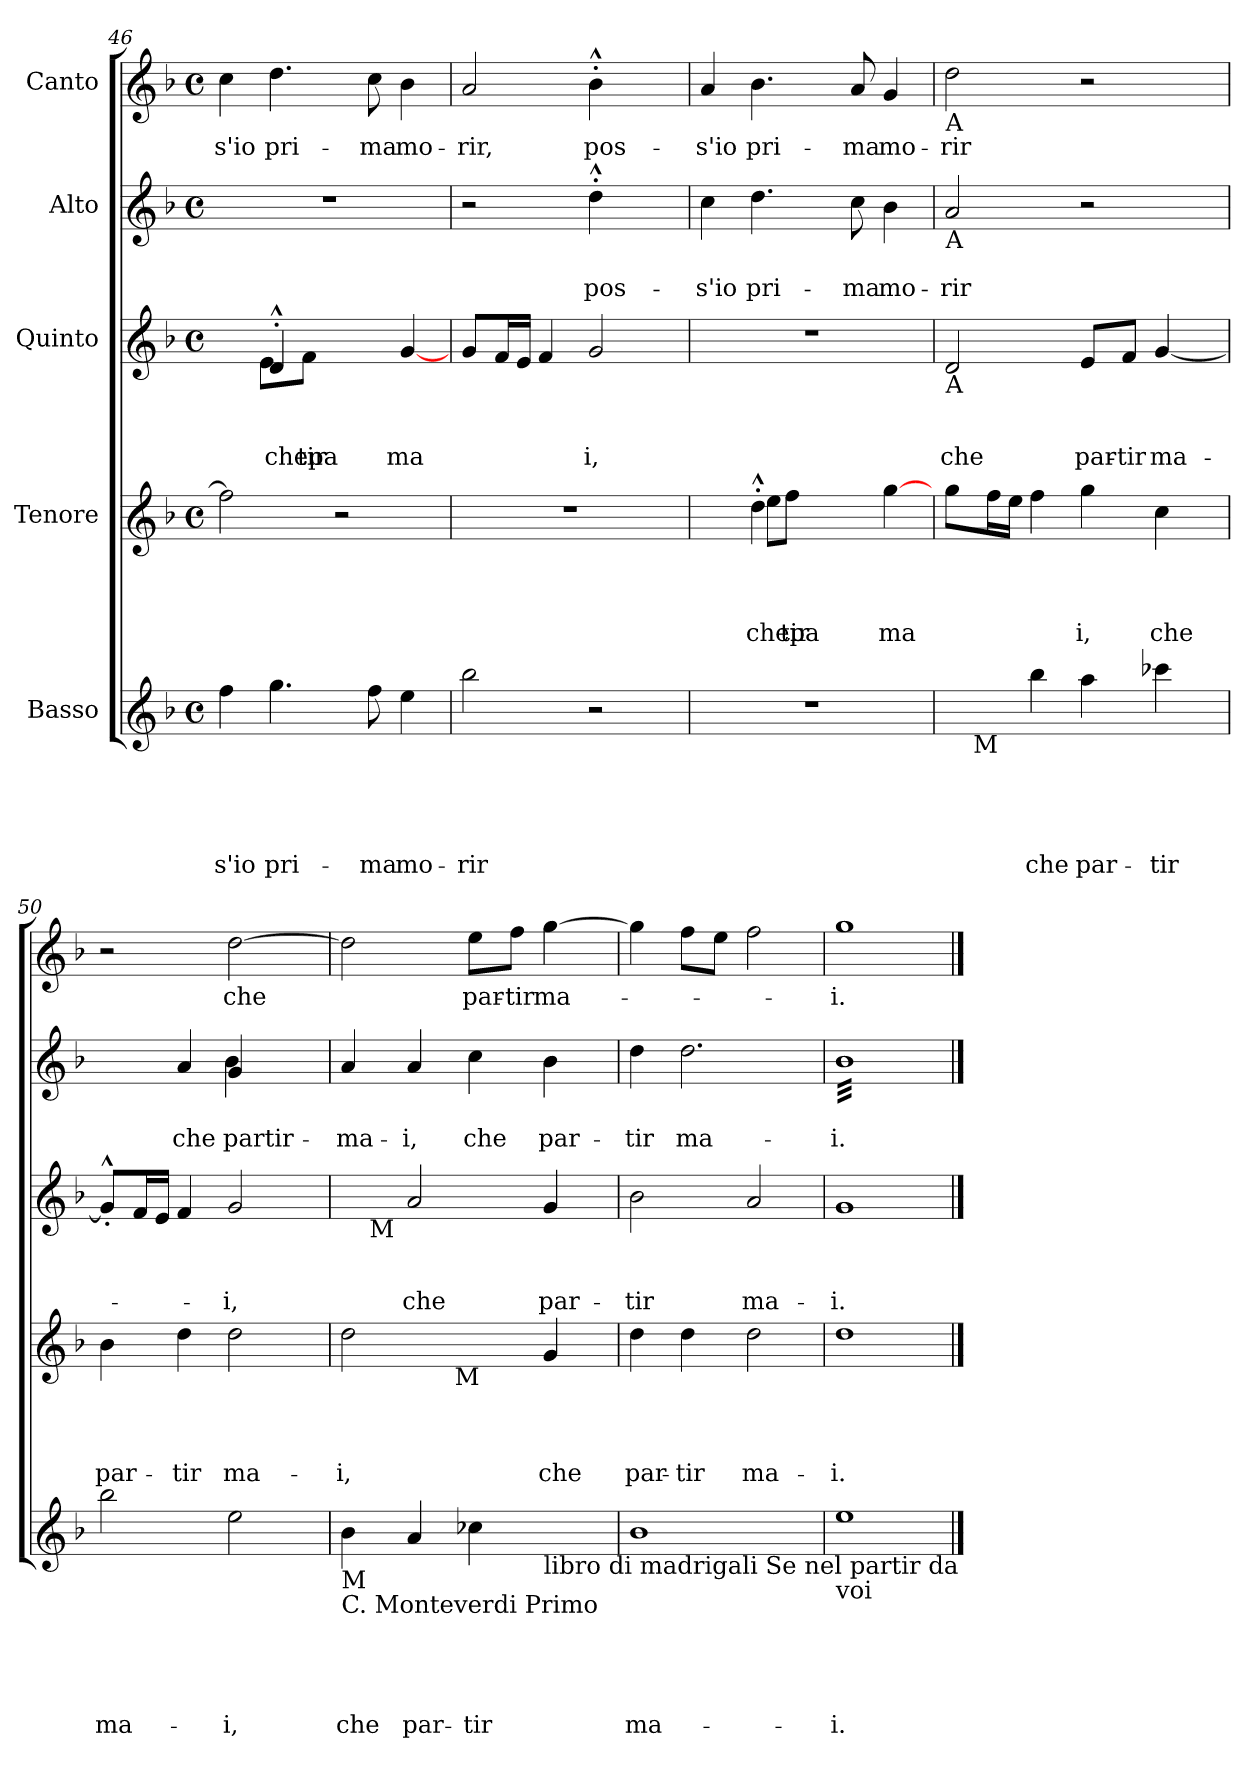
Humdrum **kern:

**kern	**text	**text	**text	**text	**text	**kern	**text	**text	**text	**text	**kern	**text	**text	**text	**kern	**text	**text	**kern	**text
*part5	*part5	*part5	*part5	*part5	*part5	*part4	*part4	*part4	*part4	*part4	*part3	*part3	*part3	*part3	*part2	*part2	*part2	*part1	*part1
*staff5	*staff5	*staff5	*staff5	*staff5	*staff5	*staff4	*staff4	*staff4	*staff4	*staff4	*staff3	*staff3	*staff3	*staff3	*staff2	*staff2	*staff2	*staff1	*staff1
*I"Basso	*	*	*	*	*	*I"Tenore	*	*	*	*	*I"Quinto	*	*	*	*I"Alto	*	*	*I"Canto	*
*clefG2	*	*	*	*	*	*clefG2	*	*	*	*	*clefG2	*	*	*	*clefG2	*	*	*clefG2	*
*k[b-]	*	*	*	*	*	*k[b-]	*	*	*	*	*k[b-]	*	*	*	*k[b-]	*	*	*k[b-]	*
*F:	*	*	*	*	*	*F:	*	*	*	*	*F:	*	*	*	*F:	*	*	*F:	*
*M4/4	*	*	*	*	*	*M4/4	*	*	*	*	*M4/4	*	*	*	*M4/4	*	*	*M4/4	*
*met(c)	*	*	*	*	*	*met(c)	*	*	*	*	*met(c)	*	*	*	*met(c)	*	*	*met(c)	*
=46	=46	=46	=46	=46	=46	=46	=46	=46	=46	=46	=46	=46	=46	=46	=46	=46	=46	=46	=46
!	!	!	!	!	!LO:LY:b	!	!	!	!	!	!	!	!	!	!	!	!	!	!LO:LY:b
*	*	*	*	*	*	*	*	*	*	*	*^	*	*	*	*	*	*	*	*
4ff\	.	.	.	.	-s'io	2ff\]	.	.	.	.	4ryy	4ryy	.	.	.	1r	.	.	4cc\	-s'io
!	!	!	!	!	!LO:LY:b	!	!	!	!	!	!	!	!	!	!LO:LY:b	!	!	!	!	!LO:LY:b
4.gg\	.	.	.	.	pri-	.	.	.	.	.	4d^^>'>/	8e\L	.	.	chepa	.	.	.	4.dd\	pri-
!	!	!	!	!	!	!	!	!	!	!	!	!	!	!	!LO:LY:b	!	!	!	!	!
.	.	.	.	.	.	.	.	.	.	.	.	8f\J	.	.	tir	.	.	.	.	.
.	.	.	.	.	.	2r	.	.	.	.	2ryy	4ryy	.	.	.	.	.	.	.	.
!	!	!	!	!	!LO:LY:b	!	!	!	!	!	!	!	!	!	!	!	!	!	!	!LO:LY:b
8ff\	.	.	.	.	-ma	.	.	.	.	.	.	.	.	.	.	.	.	.	8cc\	-ma
!	!	!	!	!	!LO:LY:b	!	!	!	!	!	!	!	!	!	!LO:LY:b	!	!	!	!	!LO:LY:b
4ee\	.	.	.	.	mo-	.	.	.	.	.	.	[<4g/	.	.	ma-	.	.	.	4b-\	mo-
=47	=47	=47	=47	=47	=47	=47	=47	=47	=47	=47	=47	=47	=47	=47	=47	=47	=47	=47	=47	=47
!	!	!	!	!	!LO:LY:b	!	!	!	!	!	!	!	!	!	!	!	!	!	!	!LO:LY:b
*	*	*	*	*	*	*	*	*	*	*	*v	*v	*	*	*	*	*	*	*	*
2bb-\	.	.	.	.	-rir	1r	.	.	.	.	8g/L	.	.	.	2r	.	.	2a/	-rir,
.	.	.	.	.	.	.	.	.	.	.	16f/L	.	.	.	.	.	.	.	.
.	.	.	.	.	.	.	.	.	.	.	16e/JJ	.	.	.	.	.	.	.	.
.	.	.	.	.	.	.	.	.	.	.	4f/	.	.	.	.	.	.	.	.
!	!	!	!	!	!	!	!	!	!	!	!	!	!	!LO:LY:b	!	!	!LO:LY:b	!	!LO:LY:b
2r	.	.	.	.	.	.	.	.	.	.	2g/	.	.	-i,	4dd^^>'>\	.	pos-	4b-^^>'>\	pos-
.	.	.	.	.	.	.	.	.	.	.	.	.	.	.	4ryy	.	.	4ryy	.
=48	=48	=48	=48	=48	=48	=48	=48	=48	=48	=48	=48	=48	=48	=48	=48	=48	=48	=48	=48
*	*	*	*	*	*	*^	*	*	*	*	*	*	*	*	*	*	*	*	*
!	!	!	!	!	!	!	!	!	!	!	!	!	!	!	!	!	!	!LO:LY:b	!	!LO:LY:b
1r	.	.	.	.	.	4ryy	4ryy	.	.	.	.	1r	.	.	.	4cc\	.	-s'io	4a/	-s'io
!	!	!	!	!	!	!	!	!	!	!	!LO:LY:b	!	!	!	!	!	!	!LO:LY:b	!	!LO:LY:b
.	.	.	.	.	.	4dd^^<'<\	8ee\L	.	.	.	chepa	.	.	.	.	4.dd\	.	pri-	4.b-\	pri-
!	!	!	!	!	!	!	!	!	!	!	!LO:LY:b	!	!	!	!	!	!	!	!	!
.	.	.	.	.	.	.	8ff\J	.	.	.	tir	.	.	.	.	.	.	.	.	.
.	.	.	.	.	.	2ryy	4ryy	.	.	.	.	.	.	.	.	.	.	.	.	.
!	!	!	!	!	!	!	!	!	!	!	!	!	!	!	!	!	!	!LO:LY:b	!	!LO:LY:b
.	.	.	.	.	.	.	.	.	.	.	.	.	.	.	.	8cc\	.	-ma	8a/	-ma
!	!	!	!	!	!	!	!	!	!	!	!LO:LY:b	!	!	!	!	!	!	!LO:LY:b	!	!LO:LY:b
.	.	.	.	.	.	.	[<4gg\	.	.	.	ma-	.	.	.	.	4b-\	.	mo-	4g/	mo-
!!LO:PB:g=z
=49	=49	=49	=49	=49	=49	=49	=49	=49	=49	=49	=49	=49	=49	=49	=49	=49	=49	=49	=49	=49
!	!	!	!	!	!	!	!	!	!	!	!	!	!	!	!	!	!	!	!LO:TX:b:t=A	!
!	!	!	!	!	!	!	!	!	!	!	!	!	!	!	!	!LO:TX:b:t=A	!	!	!	!
!	!	!	!	!	!	!	!	!	!	!	!	!LO:TX:b:t=A	!	!	!	!	!	!	!	!
!	!	!	!	!	!	!LO:TX:b:t=A	!	!	!	!	!	!	!	!	!	!	!	!	!	!
!LO:TX:b:t=B	!	!	!	!	!	!	!	!	!	!	!	!	!	!	!	!	!	!	!	!
!	!	!	!	!	!	!	!	!	!	!	!	!	!	!	!LO:LY:b	!	!	!LO:LY:b	!	!LO:LY:b
*^	*	*	*	*	*	*v	*v	*	*	*	*	*	*	*	*	*	*	*	*	*
4ryy	16.ryy	.	.	.	.	.	8gg\L	.	.	.	.	2d/	.	.	che	2a/	.	-rir	2dd\	-rir
!	!LO:TX:b:t=M	!	!	!	!	!	!	!	!	!	!	!	!	!	!	!	!	!	!	!
.	2ryy	.	.	.	.	.	.	.	.	.	.	.	.	.	.	.	.	.	.	.
.	.	.	.	.	.	.	16ff\L	.	.	.	.	.	.	.	.	.	.	.	.	.
.	.	.	.	.	.	.	16ee\JJ	.	.	.	.	.	.	.	.	.	.	.	.	.
!	!	!	!	!	!	!LO:LY:b	!	!	!	!	!	!	!	!	!	!	!	!	!	!
4bb-\	.	.	.	.	.	che	4ff\	.	.	.	.	.	.	.	.	.	.	.	.	.
!	!	!	!	!	!	!LO:LY:b	!	!	!	!	!LO:LY:b	!	!	!	!LO:LY:b	!	!	!	!	!
4aa\	.	.	.	.	.	par-	4gg\	.	.	.	-i,	8e/L	.	.	par-	2r	.	.	2r	.
.	4ryy	.	.	.	.	.	.	.	.	.	.	.	.	.	.	.	.	.	.	.
!	!	!	!	!	!	!	!	!	!	!	!	!	!	!	!LO:LY:b	!	!	!	!	!
.	.	.	.	.	.	.	.	.	.	.	.	8f/J	.	.	-tir	.	.	.	.	.
!	!	!	!	!	!	!LO:LY:b	!	!	!	!	!LO:LY:b	!	!	!	!LO:LY:b	!	!	!	!	!
4ccc-X\	.	.	.	.	.	-tir	4cc\	.	.	.	che	[<4g/	.	.	ma-	.	.	.	.	.
.	8ryy	.	.	.	.	.	.	.	.	.	.	.	.	.	.	.	.	.	.	.
.	32ryy	.	.	.	.	.	.	.	.	.	.	.	.	.	.	.	.	.	.	.
=50	=50	=50	=50	=50	=50	=50	=50	=50	=50	=50	=50	=50	=50	=50	=50	=50	=50	=50	=50	=50
!	!	!	!	!	!	!LO:LY:b	!	!	!	!	!LO:LY:b	!	!	!	!	!	!	!	!	!
*v	*v	*	*	*	*	*	*	*	*	*	*	*	*	*	*	*^	*	*	*	*
2bb-\	.	.	.	.	ma-	4b-\	.	.	.	par-	8g^^<'</L]	.	.	.	4ryy	2ryy	.	.	2r	.
.	.	.	.	.	.	.	.	.	.	.	16f/L	.	.	.	.	.	.	.	.	.
.	.	.	.	.	.	.	.	.	.	.	16e/JJ	.	.	.	.	.	.	.	.	.
!	!	!	!	!	!	!	!	!	!	!LO:LY:b	!	!	!	!	!	!	!	!LO:LY:b	!	!
.	.	.	.	.	.	4dd\	.	.	.	-tir	4f/	.	.	.	4a/	.	.	che	.	.
!	!	!	!	!	!LO:LY:b	!	!	!	!	!LO:LY:b	!	!	!	!LO:LY:b	!	!	!	!LO:LY:b	!	!LO:LY:b
2ee\	.	.	.	.	-i,	2dd\	.	.	.	ma-	2g/	.	.	-i,	4g/	4b-\	.	partir-	[>2dd\	che
.	.	.	.	.	.	.	.	.	.	.	.	.	.	.	4ryy	4ryy	.	.	.	.
=51	=51	=51	=51	=51	=51	=51	=51	=51	=51	=51	=51	=51	=51	=51	=51	=51	=51	=51	=51	=51
!LO:TX:b:t=M	!	!	!	!	!	!	!	!	!	!	!	!	!	!	!	!	!	!	!	!
!LO:TX:b:t=C. Monteverdi Primo	!	!	!	!	!	!	!	!	!	!	!	!	!	!	!	!	!	!	!	!
!	!	!	!	!	!LO:LY:b	!	!	!	!	!LO:LY:b	!	!	!	!	!	!	!	!LO:LY:b	!	!
*	*	*	*	*	*	*^	*	*	*	*	*^	*	*	*	*v	*v	*	*	*	*
4b-\	.	.	.	.	che	2dd\	4...ryy	.	.	.	-i,	4ryy	16.ryy	.	.	.	4a/	.	-ma-	2dd\]	.
!	!	!	!	!	!	!	!	!	!	!	!	!	!LO:TX:b:t=M	!	!	!	!	!	!	!	!
.	.	.	.	.	.	.	.	.	.	.	.	.	2ryy	.	.	.	.	.	.	.	.
!	!	!	!	!	!LO:LY:b	!	!	!	!	!	!	!	!	!	!	!LO:LY:b	!	!	!LO:LY:b	!	!
4a/	.	.	.	.	par-	.	.	.	.	.	.	2a/	.	.	.	che	4a/	.	-i,	.	.
!	!	!	!	!	!	!	!LO:TX:b:t=M	!	!	!	!	!	!	!	!	!	!	!	!	!	!
.	.	.	.	.	.	.	2ryy	.	.	.	.	.	.	.	.	.	.	.	.	.	.
!	!	!	!	!	!LO:LY:b	!	!	!	!	!	!	!	!	!	!	!	!	!	!LO:LY:b	!	!LO:LY:b
4cc-X\	.	.	.	.	-tir	4ryy	.	.	.	.	.	.	.	.	.	.	4cc\	.	che	8ee\L	par-
.	.	.	.	.	.	.	.	.	.	.	.	.	4ryy	.	.	.	.	.	.	.	.
!	!	!	!	!	!	!	!	!	!	!	!	!	!	!	!	!	!	!	!	!	!LO:LY:b
.	.	.	.	.	.	.	.	.	.	.	.	.	.	.	.	.	.	.	.	8ff\J	-tir
!LO:TX:b:t=libro di madrigali Se nel partir da	!	!	!	!	!	!	!	!	!	!	!	!	!	!	!	!	!	!	!	!	!
!	!	!	!	!	!	!	!	!	!	!	!LO:LY:b	!	!	!	!	!LO:LY:b	!	!	!LO:LY:b	!	!LO:LY:b
4ryy	.	.	.	.	.	4g/	.	.	.	.	che	4g/	.	.	.	par-	4b-\	.	par-	[>4gg\	ma-
.	.	.	.	.	.	.	.	.	.	.	.	.	8ryy	.	.	.	.	.	.	.	.
.	.	.	.	.	.	.	32ryy	.	.	.	.	.	32ryy	.	.	.	.	.	.	.	.
=52	=52	=52	=52	=52	=52	=52	=52	=52	=52	=52	=52	=52	=52	=52	=52	=52	=52	=52	=52	=52	=52
!	!	!	!	!	!LO:LY:b	!	!	!	!	!	!LO:LY:b	!	!	!	!	!LO:LY:b	!	!	!LO:LY:b	!	!
*	*	*	*	*	*	*v	*v	*	*	*	*	*	*	*	*	*	*	*	*	*	*
*	*	*	*	*	*	*	*	*	*	*	*v	*v	*	*	*	*	*	*	*	*
1b-	.	.	.	.	ma-	4dd\	.	.	.	par-	2b-\	.	.	-tir	4dd\	.	-tir	4gg\]	.
!	!	!	!	!	!	!	!	!	!	!LO:LY:b	!	!	!	!	!	!	!LO:LY:b	!	!
.	.	.	.	.	.	4dd\	.	.	.	-tir	.	.	.	.	2.dd\	.	ma-	8ff\L	.
.	.	.	.	.	.	.	.	.	.	.	.	.	.	.	.	.	.	8ee\J	.
!	!	!	!	!	!	!	!	!	!	!LO:LY:b	!	!	!	!LO:LY:b	!	!	!	!	!
.	.	.	.	.	.	2dd\	.	.	.	ma-	2a/	.	.	ma-	.	.	.	2ff\	.
=53	=53	=53	=53	=53	=53	=53	=53	=53	=53	=53	=53	=53	=53	=53	=53	=53	=53	=53	=53
!LO:TX:b:t=voi	!	!	!	!	!	!	!	!	!	!	!	!	!	!	!	!	!	!	!
!	!	!	!	!	!LO:LY:b	!	!	!	!	!LO:LY:b	!	!	!	!LO:LY:b	!	!	!LO:LY:b	!	!LO:LY:b
*	*	*	*	*	*	*	*	*	*	*	*	*	*	*	*tremolo	*	*	*	*
1ee	.	.	.	.	-i.	1dd	.	.	.	-i.	1g	.	.	-i.	32b-LLL	.	-i.	1gg	-i.
.	.	.	.	.	.	.	.	.	.	.	.	.	.	.	32b-	.	.	.	.
.	.	.	.	.	.	.	.	.	.	.	.	.	.	.	32b-	.	.	.	.
.	.	.	.	.	.	.	.	.	.	.	.	.	.	.	32b-	.	.	.	.
.	.	.	.	.	.	.	.	.	.	.	.	.	.	.	32b-	.	.	.	.
.	.	.	.	.	.	.	.	.	.	.	.	.	.	.	32b-	.	.	.	.
.	.	.	.	.	.	.	.	.	.	.	.	.	.	.	32b-	.	.	.	.
.	.	.	.	.	.	.	.	.	.	.	.	.	.	.	32b-	.	.	.	.
.	.	.	.	.	.	.	.	.	.	.	.	.	.	.	32b-	.	.	.	.
.	.	.	.	.	.	.	.	.	.	.	.	.	.	.	32b-	.	.	.	.
.	.	.	.	.	.	.	.	.	.	.	.	.	.	.	32b-	.	.	.	.
.	.	.	.	.	.	.	.	.	.	.	.	.	.	.	32b-	.	.	.	.
.	.	.	.	.	.	.	.	.	.	.	.	.	.	.	32b-	.	.	.	.
.	.	.	.	.	.	.	.	.	.	.	.	.	.	.	32b-	.	.	.	.
.	.	.	.	.	.	.	.	.	.	.	.	.	.	.	32b-	.	.	.	.
.	.	.	.	.	.	.	.	.	.	.	.	.	.	.	32b-	.	.	.	.
.	.	.	.	.	.	.	.	.	.	.	.	.	.	.	32b-	.	.	.	.
.	.	.	.	.	.	.	.	.	.	.	.	.	.	.	32b-	.	.	.	.
.	.	.	.	.	.	.	.	.	.	.	.	.	.	.	32b-	.	.	.	.
.	.	.	.	.	.	.	.	.	.	.	.	.	.	.	32b-	.	.	.	.
.	.	.	.	.	.	.	.	.	.	.	.	.	.	.	32b-	.	.	.	.
.	.	.	.	.	.	.	.	.	.	.	.	.	.	.	32b-	.	.	.	.
.	.	.	.	.	.	.	.	.	.	.	.	.	.	.	32b-	.	.	.	.
.	.	.	.	.	.	.	.	.	.	.	.	.	.	.	32b-	.	.	.	.
.	.	.	.	.	.	.	.	.	.	.	.	.	.	.	32b-	.	.	.	.
.	.	.	.	.	.	.	.	.	.	.	.	.	.	.	32b-	.	.	.	.
.	.	.	.	.	.	.	.	.	.	.	.	.	.	.	32b-	.	.	.	.
.	.	.	.	.	.	.	.	.	.	.	.	.	.	.	32b-	.	.	.	.
.	.	.	.	.	.	.	.	.	.	.	.	.	.	.	32b-	.	.	.	.
.	.	.	.	.	.	.	.	.	.	.	.	.	.	.	32b-	.	.	.	.
.	.	.	.	.	.	.	.	.	.	.	.	.	.	.	32b-	.	.	.	.
.	.	.	.	.	.	.	.	.	.	.	.	.	.	.	32b-JJJ	.	.	.	.
*	*	*	*	*	*	*	*	*	*	*	*	*	*	*	*Xtremolo	*	*	*	*
==	==	==	==	==	==	==	==	==	==	==	==	==	==	==	==	==	==	==	==
*-	*-	*-	*-	*-	*-	*-	*-	*-	*-	*-	*-	*-	*-	*-	*-	*-	*-	*-	*-
